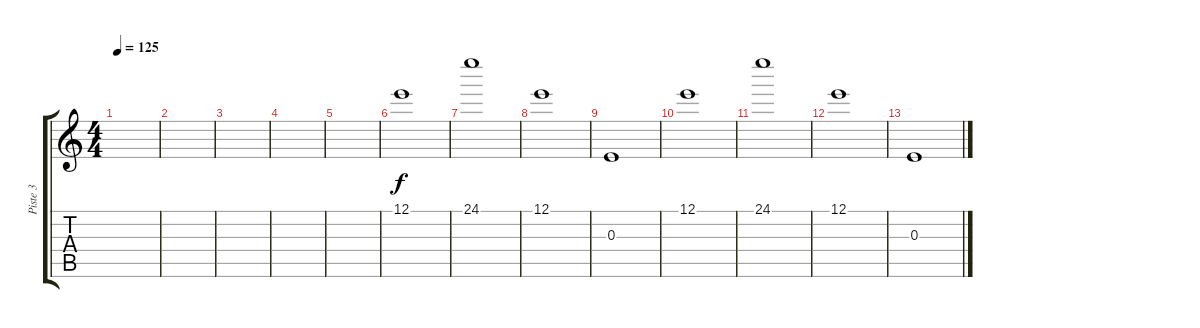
\track ("Piste 3" "Piste 3") {instrument distortionguitar}
\staff {score tabs}
\tuning (E4 A3 E3 D3 G2 E2) {hide}
\ts (4 4)
\tempo 125
\clef g2
\ks c
|
|
|
|
|
12.1.1{instrument distortionguitar} |
24.1.1{instrument distortionguitar} |
12.1.1 |
0.3.1 |
12.1.1 |
24.1.1 |
12.1.1 |
0.3.1
